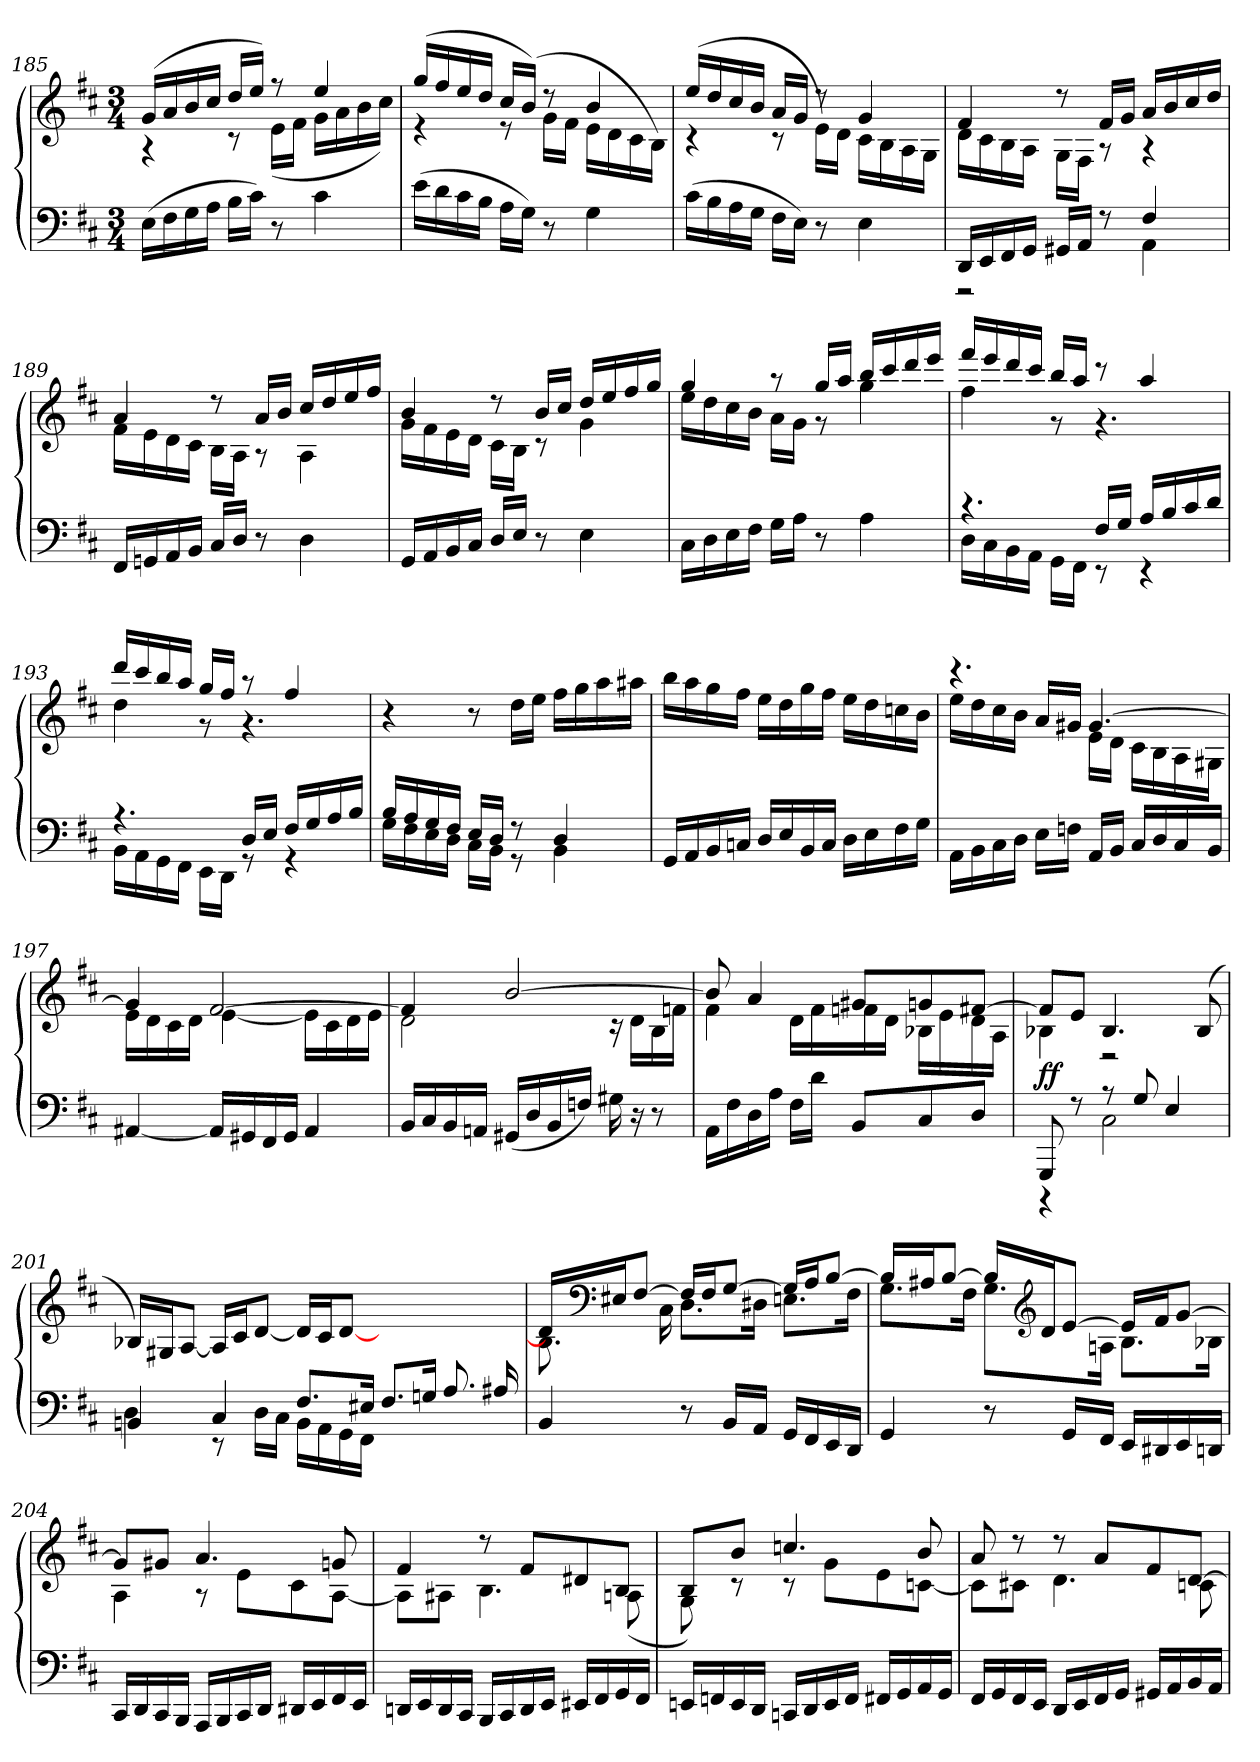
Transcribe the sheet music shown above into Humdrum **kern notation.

**kern	**kern	**dynam
*part1	*part1	*part1
*staff2	*staff1	*staff1/2
*clefF4	*clefG2	*
*k[f#c#]	*k[f#c#]	*
*M3/4	*M3/4	*
=185	=185	=185
*	*^	*
(16E\LL	(16g/LL	4r	.
16F#\	16a/	.	.
16G\	16b/	.	.
16A\JJ	16cc#/JJ	.	.
16B\LL	16dd/LL	8r	.
16c#\JJ)	16ee/JJ)	.	.
8r	8r	(16e\LL	.
.	.	16f#\JJ	.
4c#\	4ee/	16g\LL	.
.	.	16a\	.
.	.	16b\	.
.	.	16cc#\JJ)	.
=186	=186	=186	=186
(16e\LL	(16gg/LL	4r	.
16d\	16ff#/	.	.
16c#\	16ee/	.	.
16B\JJ	16dd/JJ	.	.
16A\LL	16cc#/LL	8r	.
16G\JJ)	(16b/JJ)	.	.
8r	8r	16g\LL	.
.	.	16f#\JJ	.
4G\	4b/	16e\LL	.
.	.	16d\	.
.	.	16c#\	.
.	.	16B\JJ)	.
=187	=187	=187	=187
(16c#\LL	(16ee/LL	4r	.
16B\	16dd/	.	.
16A\	16cc#/	.	.
16G\JJ	16b/JJ	.	.
16F#\LL	16a/LL	8r	.
16E\JJ)	16g/JJ	.	.
8r	8r	16e\LL)	.
.	.	16d\JJ	.
4E\	4g/	16c#\LL	.
.	.	16B\	.
.	.	16A\	.
.	.	16G\JJ	.
=188	=188	=188	=188
*^	*	*	*
16DD/LL	2r	4f#/	16d\LL	.
16EE/	.	.	16c#\	.
16FF#/	.	.	16B\	.
16GG/JJ	.	.	16A\JJ	.
16GG#X/LL	.	8r	16G\LL	.
16AA/JJ	.	.	16F#\JJ	.
8r	.	16f#/LL	8r	.
.	.	16g/JJ	.	.
4F#/	4AA\	16a/LL	4r	.
.	.	16b/	.	.
.	.	16cc#/	.	.
.	.	16dd/JJ	.	.
*v	*v	*	*	*
=189	=189	=189	=189
16FF#/LL	4a/	16f#\LL	.
16GGn/	.	16e\	.
16AA/	.	16d\	.
16BB/JJ	.	16c#\JJ	.
16C#/LL	8r	16B\LL	.
16D/JJ	.	16A\JJ	.
8r	16a/LL	8r	.
.	16b/JJ	.	.
4D\	16cc#/LL	4A\	.
.	16dd/	.	.
.	16ee/	.	.
.	16ff#/JJ	.	.
=190	=190	=190	=190
16GG/LL	4b/	16g\LL	.
16AA/	.	16f#\	.
16BB/	.	16e\	.
16C#/JJ	.	16d\JJ	.
16D/LL	8r	16c#\LL	.
16E/JJ	.	16B\JJ	.
8r	16b/LL	8r	.
.	16cc#/JJ	.	.
4E\	16dd/LL	4g\	.
.	16ee/	.	.
.	16ff#/	.	.
.	16gg/JJ	.	.
=191	=191	=191	=191
16C#\LL	4gg/	16ee\LL	.
16D\	.	16dd\	.
16E\	.	16cc#\	.
16F#\JJ	.	16b\JJ	.
16G\LL	8r	16a\LL	.
16A\JJ	.	16g\JJ	.
8r	16gg/LL	8r	.
.	16aa/JJ	.	.
4A\	16bb/LL	4gg\	.
.	16ccc#/	.	.
.	16ddd/	.	.
.	16eee/JJ	.	.
=192	=192	=192	=192
*^	*	*	*
4.r	16D\LL	16fff#/LL	4ff#\	.
.	16C#\	16eee/	.	.
.	16BB\	16ddd/	.	.
.	16AA\JJ	16ccc#/JJ	.	.
.	16GG\LL	16bb/LL	8r	.
.	16FF#\JJ	16aa/JJ	.	.
16F#/LL	8r	8r	4.r	.
16G/JJ	.	.	.	.
16A/LL	4r	4aa/	.	.
16B/	.	.	.	.
16c#/	.	.	.	.
16d/JJ	.	.	.	.
=193	=193	=193	=193	=193
4.r	16BB\LL	16ddd/LL	4dd\	.
.	16AA\	16ccc#/	.	.
.	16GG\	16bb/	.	.
.	16FF#\JJ	16aa/JJ	.	.
.	16EE\LL	16gg/LL	8r	.
.	16DD\JJ	16ff#/JJ	.	.
16D/LL	8r	8r	4.r	.
16E/JJ	.	.	.	.
16F#/LL	4r	4ff#/	.	.
16G/	.	.	.	.
16A/	.	.	.	.
16B/JJ	.	.	.	.
*	*	*v	*v	*
=194	=194	=194	=194
16B/LL	16G\LL	4r	.
16A/	16F#\	.	.
16G/	16E\	.	.
16F#/JJ	16D\JJ	.	.
16E/LL	16C#\LL	8r	.
16D/JJ	16BB\JJ	.	.
8r	8r	16dd\LL	.
.	.	16ee\JJ	.
4D/	4BB\	16ff#\LL	.
.	.	16gg\	.
.	.	16aa\	.
.	.	16aa#X\JJ	.
*v	*v	*	*
=195	=195	=195
16GG/LL	16bb\LL	.
16AA/	16aa\	.
16BB/	16gg\	.
16Cn/JJ	16ff#\JJ	.
16D/LL	16ee\LL	.
16E/	16dd\	.
16BB/	16gg\	.
16C/JJ	16ff#\JJ	.
16D\LL	16ee\LL	.
16E\	16dd\	.
16F#\	16ccn\	.
16G\JJ	16b\JJ	.
=196	=196	=196
*	*^	*
16AA\LL	4.r	16ee\LL	.
16BB\	.	16dd\	.
16C#\	.	16cc#\	.
16D\JJ	.	16b\JJ	.
16E\LL	.	16a/LL	.
16Fn\JJ	.	16g#X/JJ	.
16AA/LL	[4.g#/	16e\LL	.
16BB/JJ	.	16d\JJ	.
16C#/LL	.	16c#\LL	.
16D/	.	16B\	.
16C#/	.	16A\	.
16BB/JJ	.	16G#X\JJ	.
=197	=197	=197	=197
[4AA#X/	4g#/]	16e\LL	.
.	.	16d\	.
.	.	16c#\	.
.	.	16d\JJ	.
16AA#/LL]	[2f#/	[4e\	.
16GG#X/	.	.	.
16FF#/	.	.	.
16GG#/JJ	.	.	.
4AA#/	.	16e\LL]	.
.	.	16c#\	.
.	.	16d\	.
.	.	16e\JJ	.
=198	=198	=198	=198
16BB/LL	4f#/]	2d\	.
16C#/	.	.	.
16BB/	.	.	.
16AAn/JJ	.	.	.
(16GG#X/LL	[2b/	.	.
16D/	.	.	.
16BB/	.	.	.
16Fn/JJ)	.	.	.
16G#X\	.	16r	.
16r	.	16d\LL	.
8r	.	16B\	.
.	.	16fn\JJ	.
=199	=199	=199	=199
16AA\LL	8b/]	4f#\	.
16F#\	.	.	.
16D\	4a/	.	.
16A\JJ	.	.	.
16F#\LL	.	16d\LL	.
16d\JJ	.	16f#\	.
8BB/L	8g#X/L	16fn\	.
.	.	16d\JJ	.
8C#/	8gn/	16B-X\LL	.
.	.	16e\	.
8D/J	[8f#X/J	16d\	.
.	.	16A\JJ	.
=200	=200	=200	=200
*^	*	*	*
8GGG/	4r	8f#/L]	4B-X\	ff
8r	.	8e/J	.	.
8r	2C#\	4.B-/	2r	.
8G/	.	.	.	.
4E/	.	.	.	.
.	.	(8B-/	.	.
*	*	*v	*v	*
=201	=201	=201	=201
4BBn	4D\	16B-X/LL)	.
.	.	16G#X/J	.
.	.	[8A/J	.
4C#	8r	16A/LL]	.
.	.	16c#/J	.
.	16D\LL	[8d/J	.
.	16C#\JJ	.	.
8.F#/L	16BB\LL	16d/LL]	.
.	16AA\	16c#/J	.
.	16GG\	[8d/J	.
16E#X/Jk	16FF#\JJ	.	.
8.F#/L	2ryy	2ryy	.
16Gn/Jk	.	.	.
8.A/L	.	.	.
16A#X/LL	.	.	.
*v	*v	*	*
=202	=202	=202
*	*^	*
4BB/	16d/LL]	8.B\	.
*	*clefF4	*	*
.	16E#X/J	.	.
.	[8F#/J	.	.
.	.	16C#\	.
8r	16F#/LL]	8.D\L	.
.	16F#/J	.	.
16BB/LL	[8G/J	.	.
16AA/JJ	.	16D#X\Jk	.
16GG/LL	16G/LL]	8.En\L	.
16FF#/	16A/J	.	.
16EE/	[8B/J	.	.
16DD/JJ	.	16F#\Jk	.
=203	=203	=203	=203
4GG/	16B/LL]	8.G\L	.
.	16A#X/J	.	.
.	[8B/J	.	.
.	.	16F#\Jk	.
8r	16B/LL]	8.G\L	.
*	*clefG2	*	*
.	16d/J	.	.
16GG/LL	[8e/J	.	.
16FF#/JJ	.	16An\Jk	.
16EE/LL	16e/LL]	8.B\L	.
16DD#X/	16f#/J	.	.
16EE/	[8g/J	.	.
16DDn/JJ	.	16B-X\Jk	.
=204	=204	=204	=204
16CC#/LL	8g/L]	4A\	.
16DD/	.	.	.
16CC#/	8g#X/J	.	.
16BBB/JJ	.	.	.
16AAA/LL	4.a/	8r	.
16BBB/	.	.	.
16CC#/	.	8e\L	.
16DD/JJ	.	.	.
16DD#X/LL	.	8c#\	.
16EE/	.	.	.
16FF#/	8gn/	[8A\J	.
16EE/JJ	.	.	.
=205	=205	=205	=205
16DDn/LL	4f#/	8A\L]	.
16EE/	.	.	.
16DD/	.	8A#X\J	.
16CC#/JJ	.	.	.
16BBB/LL	8r	4.B\	.
16CC#/	.	.	.
16DD/	8f#/L	.	.
16EE/JJ	.	.	.
16EE#X/LL	8d#X/	.	.
16FF#/	.	.	.
16GG/	8B/J	(8An\	.
16FF#/JJ	.	.	.
=206	=206	=206	=206
16EEn/LL	8B/L)	8G\	.
16FFn/	.	.	.
16EE/	8b/J	8r	.
16DD/JJ	.	.	.
16CCn/LL	4.ccn/	8r	.
16DD/	.	.	.
16EE/	.	8g\L	.
16FF/JJ	.	.	.
16FF#X/LL	.	8e\	.
16GG/	.	.	.
16AA/	8b/	[8cn\J	.
16GG/JJ	.	.	.
=207	=207	=207	=207
16FF#/LL	8a/	8c\L]	.
16GG/	.	.	.
16FF#/	8r	8c#X\J	.
16EE/JJ	.	.	.
16DD/LL	8r	4.d\	.
16EE/	.	.	.
16FF#/	8a/L	.	.
16GG/JJ	.	.	.
16GG#X/LL	8f#/	.	.
16AA/	.	.	.
16BB/	[8d/J	8cn\	.
16AA/JJ	.	.	.
*	*v	*v	*
=	=	=
*-	*-	*-
